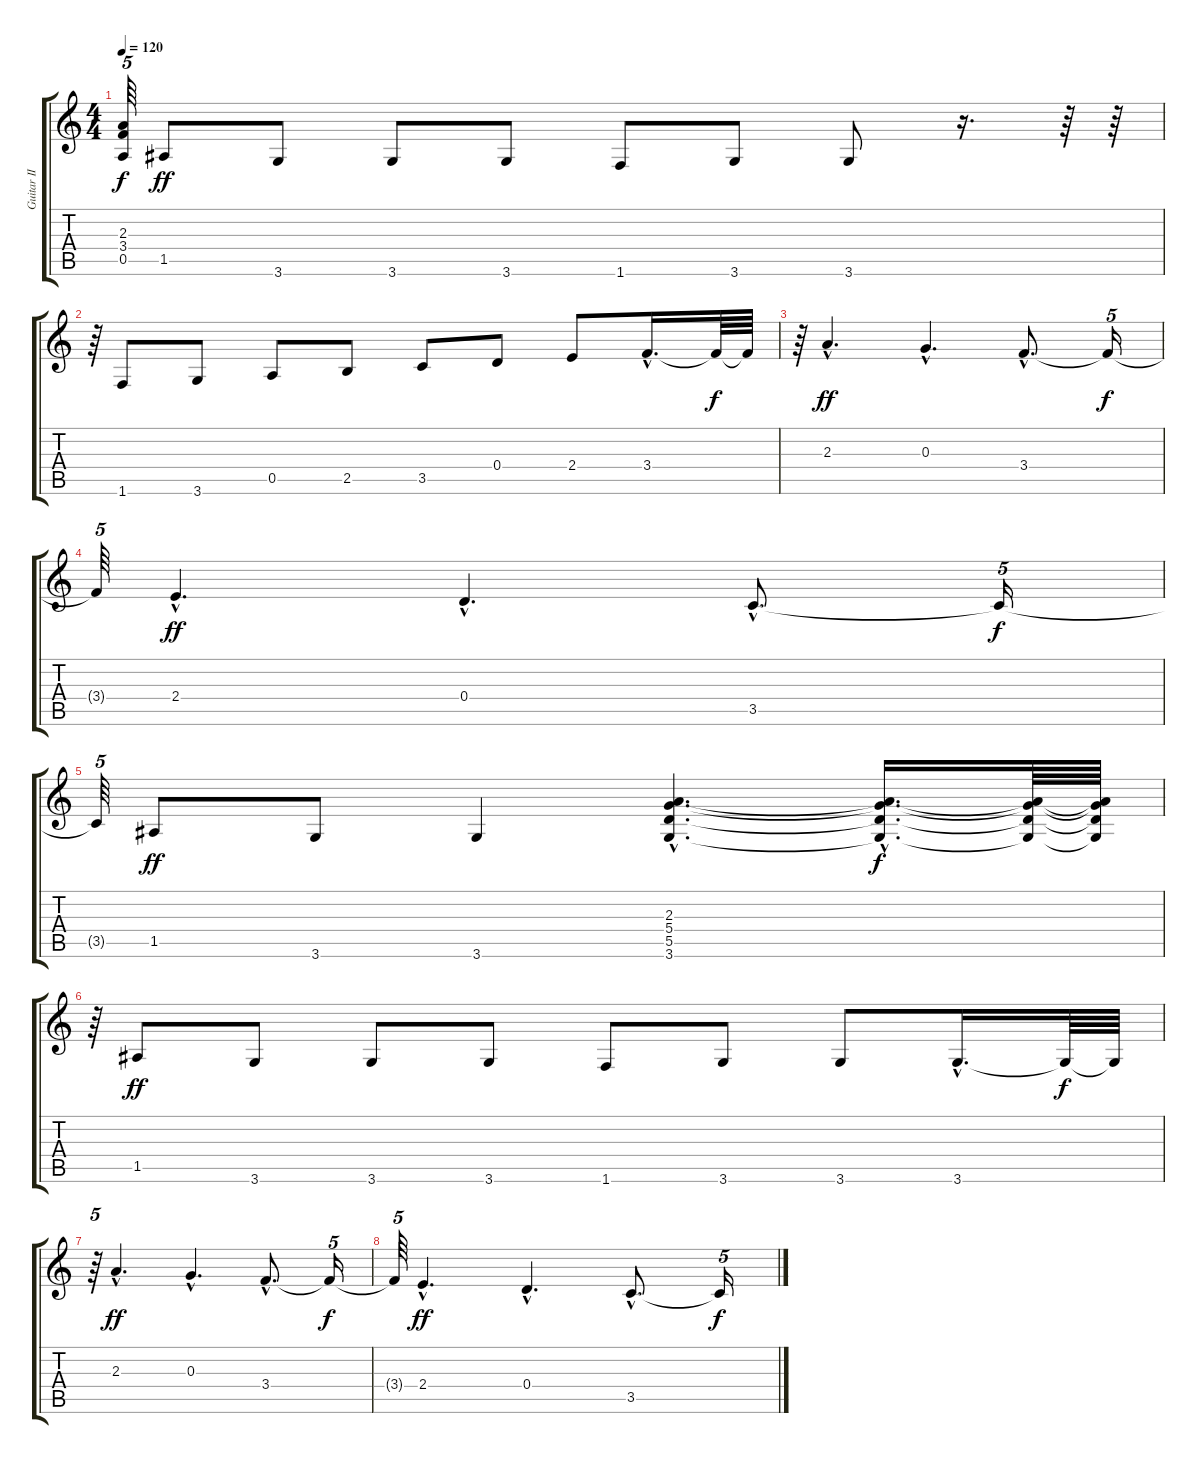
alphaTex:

\track ("Guitar II" "Guitar II") {instrument electricguitarjazz}
\staff {score tabs}
\tuning (E4 B3 G3 D3 A2 E2) {hide}
\ts (4 4)
\tempo 120
\clef g2
\ks c
(2.3{t} 3.4{t} 0.5{t}).64{tu (5 4) dy f} 1.5.8{dy ff} 3.6.8 3.6.8 3.6.8 1.6.8 3.6.8 3.6.8 r.16{d} r.64 r.64 |
r.64{tu (5 4)} 1.6.8 3.6.8 0.5.8 2.5.8 3.5.8 0.4.8 2.4.8 3.4{hac}.16{d} 3.4{t}.64{dy f} 3.4{t}.64 |
r.64{tu (5 4)} 2.3{hac}.4{d dy ff} 0.3{hac}.4{d} 3.4{hac}.8{d} 3.4{t}.16{tu (5 4) dy f} |
3.4{t}.64{tu (5 4)} 2.4{hac}.4{d dy ff} 0.4{hac}.4{d} 3.5{hac}.8{d} 3.5{t}.16{tu (5 4) dy f} |
3.5{t}.64{tu (5 4)} 1.5.8{dy ff} 3.6.8 3.6.4 (2.3{hac} 5.4{hac} 5.5{hac} 3.6{hac}).4{d} (2.3{hac t} 5.4{hac t} 5.5{hac t} 3.6{hac t}).16{d dy f} (2.3{t} 5.4{t} 5.5{t} 3.6{t}).64 (2.3{t} 5.4{t} 5.5{t} 3.6{t}).64 |
r.64{tu (5 4)} 1.5.8{dy ff} 3.6.8 3.6.8 3.6.8 1.6.8 3.6.8 3.6.8 3.6{hac}.16{d} 3.6{t}.64{dy f} 3.6{t}.64 |
r.64{tu (5 4)} 2.3{hac}.4{d dy ff} 0.3{hac}.4{d} 3.4{hac}.8{d} 3.4{t}.16{tu (5 4) dy f} |
3.4{t}.64{tu (5 4)} 2.4{hac}.4{d dy ff} 0.4{hac}.4{d} 3.5{hac}.8{d} 3.5{t}.16{tu (5 4) dy f}
